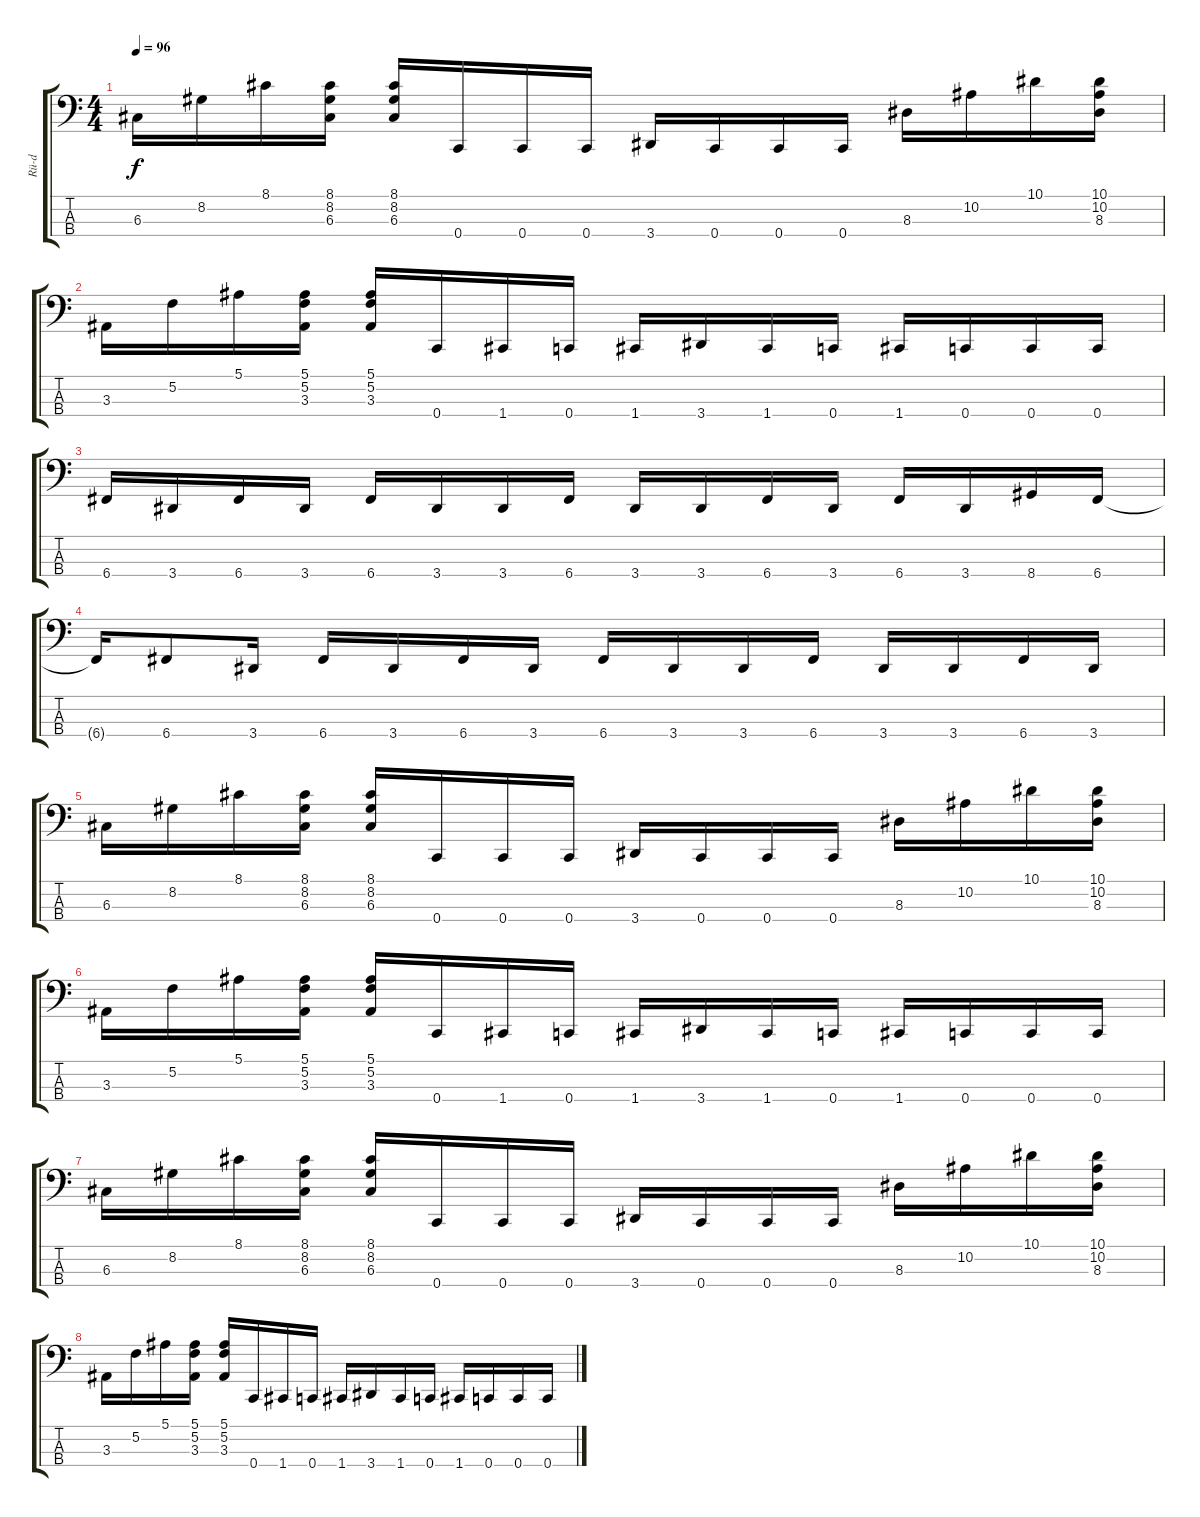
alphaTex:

\track ("Rü-d" "Rü-d") {instrument electricbassfinger}
\staff {score tabs}
\tuning (F2 C2 G1 C1) {hide}
\ts (4 4)
\tempo 96
\clef f4
\ks c
6.3.16{dy f instrument slapbass1} 8.2.16 8.1.16 (8.1 8.2 6.3).16 (8.1 8.2 6.3).16 0.4.16{instrument electricbassfinger} 0.4.16 0.4.16 3.4.16 0.4.16 0.4.16 0.4.16 8.3.16{instrument slapbass1} 10.2.16 10.1.16 (10.1 10.2 8.3).16 |
3.3.16 5.2.16 5.1.16 (5.1 5.2 3.3).16 (5.1 5.2 3.3).16 0.4.16{instrument electricbassfinger} 1.4.16 0.4.16 1.4.16 3.4.16 1.4.16 0.4.16 1.4.16 0.4.16 0.4.16 0.4.16 |
6.4.16 3.4.16 6.4.16 3.4.16 6.4.16 3.4.16 3.4.16 6.4.16 3.4.16 3.4.16 6.4.16 3.4.16 6.4.16 3.4.16 8.4.16 6.4.16 |
6.4{t}.16 6.4.8 3.4.16 6.4.16 3.4.16 6.4.16 3.4.16 6.4.16 3.4.16 3.4.16 6.4.16 3.4.16 3.4.16 6.4.16 3.4.16 |
6.3.16{instrument slapbass1} 8.2.16 8.1.16 (8.1 8.2 6.3).16 (8.1 8.2 6.3).16 0.4.16{instrument electricbassfinger} 0.4.16 0.4.16 3.4.16 0.4.16 0.4.16 0.4.16 8.3.16{instrument slapbass1} 10.2.16 10.1.16 (10.1 10.2 8.3).16 |
3.3.16 5.2.16 5.1.16 (5.1 5.2 3.3).16 (5.1 5.2 3.3).16 0.4.16{instrument electricbassfinger} 1.4.16 0.4.16 1.4.16 3.4.16 1.4.16 0.4.16 1.4.16 0.4.16 0.4.16 0.4.16 |
6.3.16{instrument slapbass1} 8.2.16 8.1.16 (8.1 8.2 6.3).16 (8.1 8.2 6.3).16 0.4.16{instrument electricbassfinger} 0.4.16 0.4.16 3.4.16 0.4.16 0.4.16 0.4.16 8.3.16{instrument slapbass1} 10.2.16 10.1.16 (10.1 10.2 8.3).16 |
3.3.16 5.2.16 5.1.16 (5.1 5.2 3.3).16 (5.1 5.2 3.3).16 0.4.16{instrument electricbassfinger} 1.4.16 0.4.16 1.4.16 3.4.16 1.4.16 0.4.16 1.4.16 0.4.16 0.4.16 0.4.16
